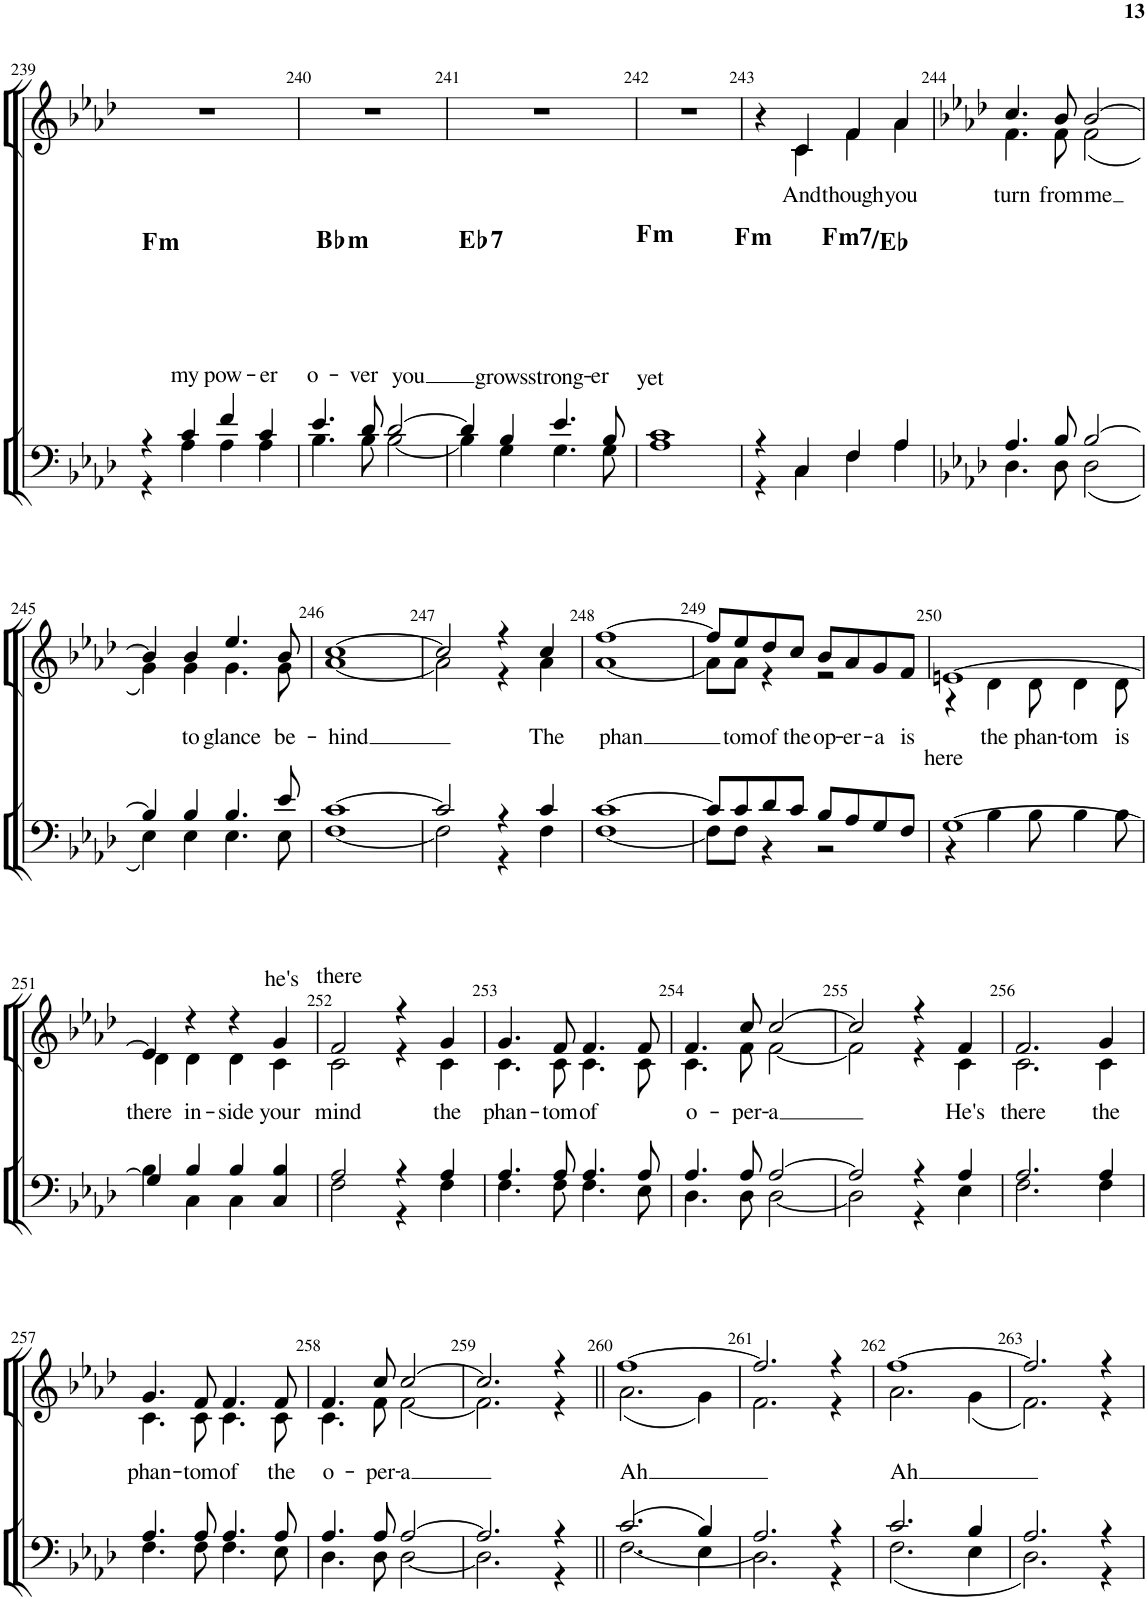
**kern	**text	**harte	**kern	**text
*part2	*part2	*part2	*part1	*part1
*staff2	*staff2	*	*staff1	*staff1
*I"T B	*	*	*I"S A	*
!!LO:PB:g=z
*clefF4	*	*	*clefG2	*
*k[b-e-a-d-]	*	*	*k[b-e-a-d-]	*
*M4/4	*	*	*M4/4	*
=239	=239	=239	=239	=239
*^	*	*	*	*
!	!	!	!LO:H:kt=m	!	!
4r	4r	.	F:min	1r	.
!	!	!LO:LY:a	!	!	!
4c/	4A-\	my	.	.	.
!	!	!LO:LY:a	!	!	!
4f/	4A-\	pow-	.	.	.
!	!	!LO:LY:a	!	!	!
4c/	4A-\	-er	.	.	.
=240	=240	=240	=240	=240	=240
!	!	!LO:LY:a	!LO:H:kt=m	!	!
4.e-/	4.B-\	o-	Bb:min	1r	.
!	!	!LO:LY:a	!	!	!
8d-/	8B-\	-ver	.	.	.
!	!	!LO:LY:a	!	!	!
[2d-/	[2B-\	you	.	.	.
=241	=241	=241	=241	=241	=241
!	!	!	!LO:H:kt=7	!	!
4d-/]	4B-\]	.	Eb:7	1r	.
!	!	!LO:LY:a	!	!	!
4B-/	4G\	grows	.	.	.
!	!	!LO:LY:a	!	!	!
4.e-/	4.G\	strong-	.	.	.
!	!	!LO:LY:a	!	!	!
8B-/	8G\	-er	.	.	.
=242	=242	=242	=242	=242	=242
!	!	!LO:LY:a	!LO:H:kt=m	!	!
1c	1A-	yet	F:min	1r	.
=243	=243	=243	=243	=243	=243
*	*	*	*	*^	*
!	!	!	!LO:H:kt=m	!	!	!
4r	4r	.	F:min	4r	4ryy	.
!	!	!	!	!	!	!LO:LY:b
4C/	4C\	.	.	4c/	4c\	And
!	!	!	!LO:H:kt=m7	!	!	!LO:LY:b
4F/	4F\	.	F:min7/b7	4f/	4f\	though
!	!	!	!	!	!	!LO:LY:b
4A-/	4A-\	.	.	4a-/	4a-\	you
=244	=244	=244	=244	=244	=244	=244
*k[b-e-a-d-]	*	*	*	*k[b-e-a-d-]	*	*
!	!	!	!	!	!	!LO:LY:b
4.A-/	4.D-\	.	.	4.cc/	4.f\	turn
!	!	!	!	!	!	!LO:LY:b
8B-/	8D-\	.	.	8b-/	8f\	from
!	!	!	!	!	!	!LO:LY:b
[2B-/	(2D-\	.	.	[2b-/	(2f\	me
!!LO:LB:g=z	!!
=245	=245	=245	=245	=245	=245	=245
4B-/]	4E-\)	.	.	4b-/]	4g\)	.
!	!	!	!	!	!	!LO:LY:b
4B-/	4E-\	.	.	4b-/	4g\	to
!	!	!	!	!	!	!LO:LY:b
4.B-/	4.E-\	.	.	4.ee-/	4.g\	glance
!	!	!	!	!	!	!LO:LY:b
8e-/	8E-\	.	.	8b-/	8g\	be-
=246	=246	=246	=246	=246	=246	=246
!	!	!	!	!	!	!LO:LY:b
[1c	[1F	.	.	[1cc	[1a-	-hind
=247	=247	=247	=247	=247	=247	=247
2c/]	2F\]	.	.	2cc/]	2a-\]	.
4r	4r	.	.	4r	4r	.
!	!	!	!	!	!	!LO:LY:b
4c/	4F\	.	.	4cc/	4a-\	The
=248	=248	=248	=248	=248	=248	=248
!	!	!	!	!	!	!LO:LY:b
[1c	[1F	.	.	[1ff	[1a-	-phan
=249	=249	=249	=249	=249	=249	=249
8c/L]	8F\L]	.	.	8ff/L]	8a-\L]	.
!	!	!	!	!	!	!LO:LY:b
8c/	8F\J	.	.	8ee-/	8a-\J	tom
!	!	!	!	!	!	!LO:LY:b
8d-/	4r	.	.	8dd-/	4r	of
!	!	!	!	!	!	!LO:LY:b
8c/J	.	.	.	8cc/J	.	the
!	!	!	!	!	!	!LO:LY:b
8B-/L	2r	.	.	8b-/L	2r	op-
!	!	!	!	!	!	!LO:LY:b
8A-/	.	.	.	8a-/	.	-er-
!	!	!	!	!	!	!LO:LY:b
8G/	.	.	.	8g/	.	-a
!	!	!	!	!	!	!LO:LY:b
8F/J	.	.	.	8f/J	.	is
=250	=250	=250	=250	=250	=250	=250
!	!	!	!	!	!	!LO:LY:b
[1G	4r	.	.	[1en	4r	here
!	!	!	!	!	!	!LO:LY:b
.	4B-\	.	.	.	4d-\	the
!	!	!	!	!	!	!LO:LY:b
.	8B-\	.	.	.	8d-\	phan-
!	!	!	!	!	!	!LO:LY:b
.	4B-\	.	.	.	4d-\	-tom
!	!	!	!	!	!	!LO:LY:b
.	8B-\	.	.	.	8d-\	is
!!LO:LB:g=z	!!
=251	=251	=251	=251	=251	=251	=251
!	!	!	!	!	!	!LO:LY:b
4G/]	4B-\	.	.	4e/]	4d-\	there
!	!	!	!	!	!	!LO:LY:b
4B-/	4C\	.	.	4r	4d-\	in-
!	!	!	!	!	!	!LO:LY:b
4B-/	4C\	.	.	4r	4d-\	-side
!	!	!	!	!	!	!LO:LY:a
!	!	!	!	!	!	!LO:LY:b
4C/ 4B-/	4ryy	.	.	4g/	4c\	your
=252	=252	=252	=252	=252	=252	=252
!	!	!	!	!	!	!LO:LY:a
!	!	!	!	!	!	!LO:LY:b
2A-/	2F\	.	.	2f/	2c\	mind
4r	4r	.	.	4r	4r	.
!	!	!	!	!	!	!LO:LY:b
4A-/	4F\	.	.	4g/	4c\	the
=253	=253	=253	=253	=253	=253	=253
!	!	!	!	!	!	!LO:LY:b
4.A-/	4.F\	.	.	4.g/	4.c\	phan-
!	!	!	!	!	!	!LO:LY:b
8A-/	8F\	.	.	8f/	8c\	-tom
!	!	!	!	!	!	!LO:LY:b
4.A-/	4.F\	.	.	4.f/	4.c\	of
8A-/	8E-\	.	.	8f/	8c\	.
=254	=254	=254	=254	=254	=254	=254
!	!	!	!	!	!	!LO:LY:b
4.A-/	4.D-\	.	.	4.f/	4.c\	o-
!	!	!	!	!	!	!LO:LY:b
8A-/	8D-\	.	.	8cc/	8f\	-per-
!	!	!	!	!	!	!LO:LY:b
[2A-/	[2D-\	.	.	[2cc/	[2f\	-a
=255	=255	=255	=255	=255	=255	=255
2A-/]	2D-\]	.	.	2cc/]	2f\]	.
4r	4r	.	.	4r	4r	.
!	!	!	!	!	!	!LO:LY:b
4A-/	4E-\	.	.	4f/	4c\	He's
=256	=256	=256	=256	=256	=256	=256
!	!	!	!	!	!	!LO:LY:b
2.A-/	2.F\	.	.	2.f/	2.c\	there
!	!	!	!	!	!	!LO:LY:b
4A-/	4F\	.	.	4g/	4c\	the
!!LO:LB:g=z	!!
=257	=257	=257	=257	=257	=257	=257
!	!	!	!	!	!	!LO:LY:b
4.A-/	4.F\	.	.	4.g/	4.c\	phan-
!	!	!	!	!	!	!LO:LY:b
8A-/	8F\	.	.	8f/	8c\	-tom
!	!	!	!	!	!	!LO:LY:b
4.A-/	4.F\	.	.	4.f/	4.c\	of
!	!	!	!	!	!	!LO:LY:b
8A-/	8E-\	.	.	8f/	8c\	the
=258	=258	=258	=258	=258	=258	=258
!	!	!	!	!	!	!LO:LY:b
4.A-/	4.D-\	.	.	4.f/	4.c\	o-
!	!	!	!	!	!	!LO:LY:b
8A-/	8D-\	.	.	8cc/	8f\	-per-
!	!	!	!	!	!	!LO:LY:b
[2A-/	[2D-\	.	.	[2cc/	[2f\	-a
=259	=259	=259	=259	=259	=259	=259
2.A-/]	2.D-\]	.	.	2.cc/]	2.f\]	.
4r	4r	.	.	4r	4r	.
=260||	=260||	=260||	=260||	=260||	=260||	=260||
!	!	!	!	!	!	!LO:LY:b
(2.c/	(2.F\	.	.	[1ff	(2.a-\	Ah
4B-/)	4E-\	.	.	.	4g\)	.
=261	=261	=261	=261	=261	=261	=261
2.A-/	2.D-\)	.	.	2.ff/]	2.f\	.
4r	4r	.	.	4r	4r	.
=262	=262	=262	=262	=262	=262	=262
!	!	!	!	!	!	!LO:LY:b
2.c/	(2.F\	.	.	[1ff	2.a-\	Ah
4B-/	4E-\	.	.	.	(4g\	.
=263	=263	=263	=263	=263	=263	=263
2.A-/	2.D-\)	.	.	2.ff/]	2.f\)	.
4r	4r	.	.	4r	4r	.
*v	*v	*	*	*	*	*
*	*	*	*v	*v	*
=	=	=	=	=
*-	*-	*-	*-	*-
